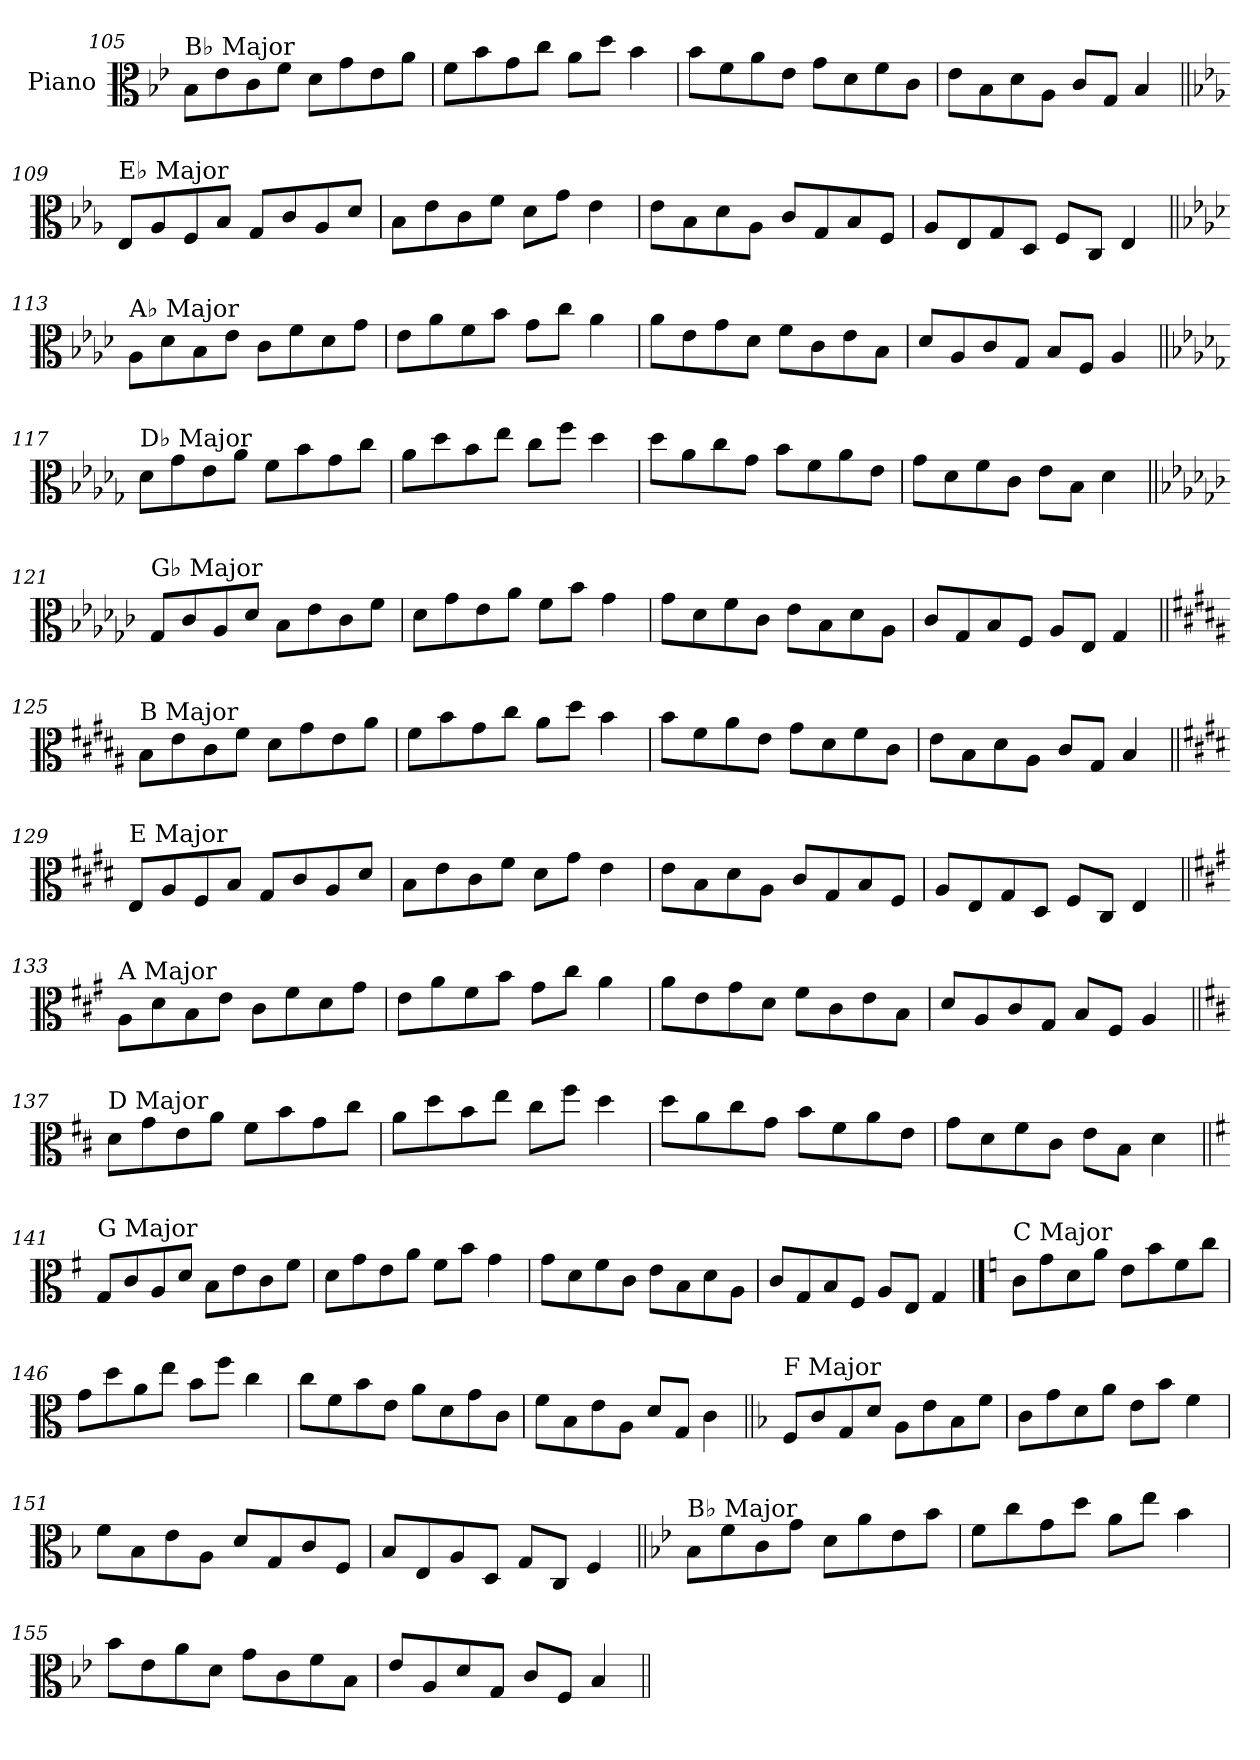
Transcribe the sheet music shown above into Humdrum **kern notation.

**kern
*part1
*staff1
*I"Piano
*I'Pno.
!!LO:LB:g=z
*clefC3
*k[b-e-]
=105
!LO:TX:a:t=B♭ Major
8B-\L
8e-\
8c\
8f\J
8d\L
8g\
8e-\
8a\J
=106
8f\L
8b-\
8g\
8cc\J
8a\L
8dd\J
4b-\
=107
8b-\L
8f\
8a\
8e-\J
8g\L
8d\
8f\
8c\J
=108
8e-\L
8B-\
8d\
8A\J
8c/L
8G/J
4B-/
!!LO:LB:g=z
=109||
*k[b-e-a-]
!LO:TX:a:t=E♭ Major
8E-/L
8A-/
8F/
8B-/J
8G/L
8c/
8A-/
8d/J
=110
8B-\L
8e-\
8c\
8f\J
8d\L
8g\J
4e-\
=111
8e-\L
8B-\
8d\
8A-\J
8c/L
8G/
8B-/
8F/J
=112
8A-/L
8E-/
8G/
8D/J
8F/L
8C/J
4E-/
!!LO:LB:g=z
=113||
*k[b-e-a-d-]
!LO:TX:a:t=A♭ Major
8A-\L
8d-\
8B-\
8e-\J
8c\L
8f\
8d-\
8g\J
=114
8e-\L
8a-\
8f\
8b-\J
8g\L
8cc\J
4a-\
=115
8a-\L
8e-\
8g\
8d-\J
8f\L
8c\
8e-\
8B-\J
=116
8d-/L
8A-/
8c/
8G/J
8B-/L
8F/J
4A-/
!!LO:LB:g=z
=117||
*k[b-e-a-d-g-]
!LO:TX:a:t=D♭ Major
8d-\L
8g-\
8e-\
8a-\J
8f\L
8b-\
8g-\
8cc\J
=118
8a-\L
8dd-\
8b-\
8ee-\J
8cc\L
8ff\J
4dd-\
=119
8dd-\L
8a-\
8cc\
8g-\J
8b-\L
8f\
8a-\
8e-\J
=120
8g-\L
8d-\
8f\
8c\J
8e-\L
8B-\J
4d-\
!!LO:LB:g=z
=121||
*k[b-e-a-d-g-c-]
!LO:TX:a:t=G♭ Major
8G-/L
8c-/
8A-/
8d-/J
8B-\L
8e-\
8c-\
8f\J
=122
8d-\L
8g-\
8e-\
8a-\J
8f\L
8b-\J
4g-\
=123
8g-\L
8d-\
8f\
8c-\J
8e-\L
8B-\
8d-\
8A-\J
=124
8c-/L
8G-/
8B-/
8F/J
8A-/L
8E-/J
4G-/
!!LO:LB:g=z
=125||
*k[f#c#g#d#a#]
!LO:TX:a:t=B Major
8B\L
8e\
8c#\
8f#\J
8d#\L
8g#\
8e\
8a#\J
=126
8f#\L
8b\
8g#\
8cc#\J
8a#\L
8dd#\J
4b\
=127
8b\L
8f#\
8a#\
8e\J
8g#\L
8d#\
8f#\
8c#\J
=128
8e\L
8B\
8d#\
8A#\J
8c#/L
8G#/J
4B/
!!LO:LB:g=z
=129||
*k[f#c#g#d#]
!LO:TX:a:t=E Major
8E/L
8A/
8F#/
8B/J
8G#/L
8c#/
8A/
8d#/J
=130
8B\L
8e\
8c#\
8f#\J
8d#\L
8g#\J
4e\
=131
8e\L
8B\
8d#\
8A\J
8c#/L
8G#/
8B/
8F#/J
=132
8A/L
8E/
8G#/
8D#/J
8F#/L
8C#/J
4E/
!!LO:LB:g=z
=133||
*k[f#c#g#]
!LO:TX:a:t=A Major
8A\L
8d\
8B\
8e\J
8c#\L
8f#\
8d\
8g#\J
=134
8e\L
8a\
8f#\
8b\J
8g#\L
8cc#\J
4a\
=135
8a\L
8e\
8g#\
8d\J
8f#\L
8c#\
8e\
8B\J
=136
8d/L
8A/
8c#/
8G#/J
8B/L
8F#/J
4A/
!!LO:LB:g=z
=137||
*k[f#c#]
!LO:TX:a:t=D Major
8d\L
8g\
8e\
8a\J
8f#\L
8b\
8g\
8cc#\J
=138
8a\L
8dd\
8b\
8ee\J
8cc#\L
8ff#\J
4dd\
=139
8dd\L
8a\
8cc#\
8g\J
8b\L
8f#\
8a\
8e\J
=140
8g\L
8d\
8f#\
8c#\J
8e\L
8B\J
4d\
!!LO:LB:g=z
=141||
*k[f#]
!LO:TX:a:t=G Major
8G/L
8c/
8A/
8d/J
8B\L
8e\
8c\
8f#\J
=142
8d\L
8g\
8e\
8a\J
8f#\L
8b\J
4g\
=143
8g\L
8d\
8f#\
8c\J
8e\L
8B\
8d\
8A\J
=144
8c/L
8G/
8B/
8F#/J
8A/L
8E/J
4G/
!!LO:PB:g=z
==145
*k[]
!LO:TX:a:t=C Major
8c\L
8g\
8d\
8a\J
8e\L
8b\
8f\
8cc\J
=146
8g\L
8dd\
8a\
8ee\J
8b\L
8ff\J
4cc\
=147
8cc\L
8f\
8b\
8e\J
8a\L
8d\
8g\
8c\J
=148
8f\L
8B\
8e\
8A\J
8d/L
8G/J
4c\
!!LO:LB:g=z
=149||
*k[b-]
!LO:TX:a:t=F Major
8F/L
8c/
8G/
8d/J
8A\L
8e\
8B-\
8f\J
=150
8c\L
8g\
8d\
8a\J
8e\L
8b-\J
4f\
=151
8f\L
8B-\
8e\
8A\J
8d/L
8G/
8c/
8F/J
=152
8B-/L
8E/
8A/
8D/J
8G/L
8C/J
4F/
!!LO:LB:g=z
=153||
*k[b-e-]
!LO:TX:a:t=B♭ Major
8B-\L
8f\
8c\
8g\J
8d\L
8a\
8e-\
8b-\J
=154
8f\L
8cc\
8g\
8dd\J
8a\L
8ee-\J
4b-\
=155
8b-\L
8e-\
8a\
8d\J
8g\L
8c\
8f\
8B-\J
=156
8e-/L
8A/
8d/
8G/J
8c/L
8F/J
4B-/
=||
*-
